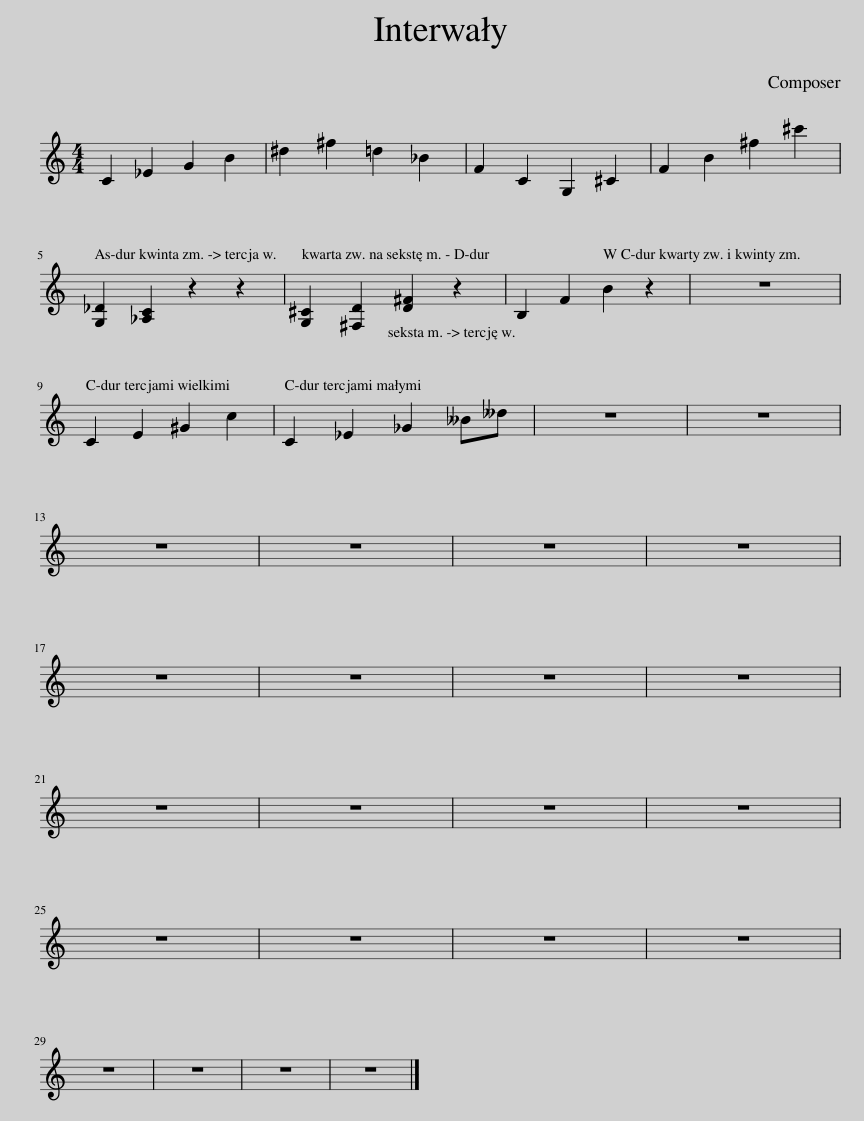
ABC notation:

X:1
L:1/8
M:4/4
I:linebreak $
K:C
V:1 treble
V:1
 C2 _E2 G2 B2 | ^d2 ^f2 =d2 _B2 | F2 C2 G,2 ^C2 | F2 B2 ^f2 ^c'2 |$ [G,_D]2 [_A,C]2 z2 z2 | %5
 [G,^C]2 [^F,D]2 [D^F]2 z2 | B,2 F2 B2 z2 | z8 |$ C2 E2 ^G2 c2 | C2 _E2 _G2 __B__d | %10
 z8 | z8 |$ z8 | z8 | z8 | %15
 z8 |$ z8 | z8 | z8 | z8 |$ %20
 z8 | z8 | z8 | z8 |$ z8 | %25
 z8 | z8 | z8 |$ z8 | z8 | %30
 z8 | z8 |] %32
